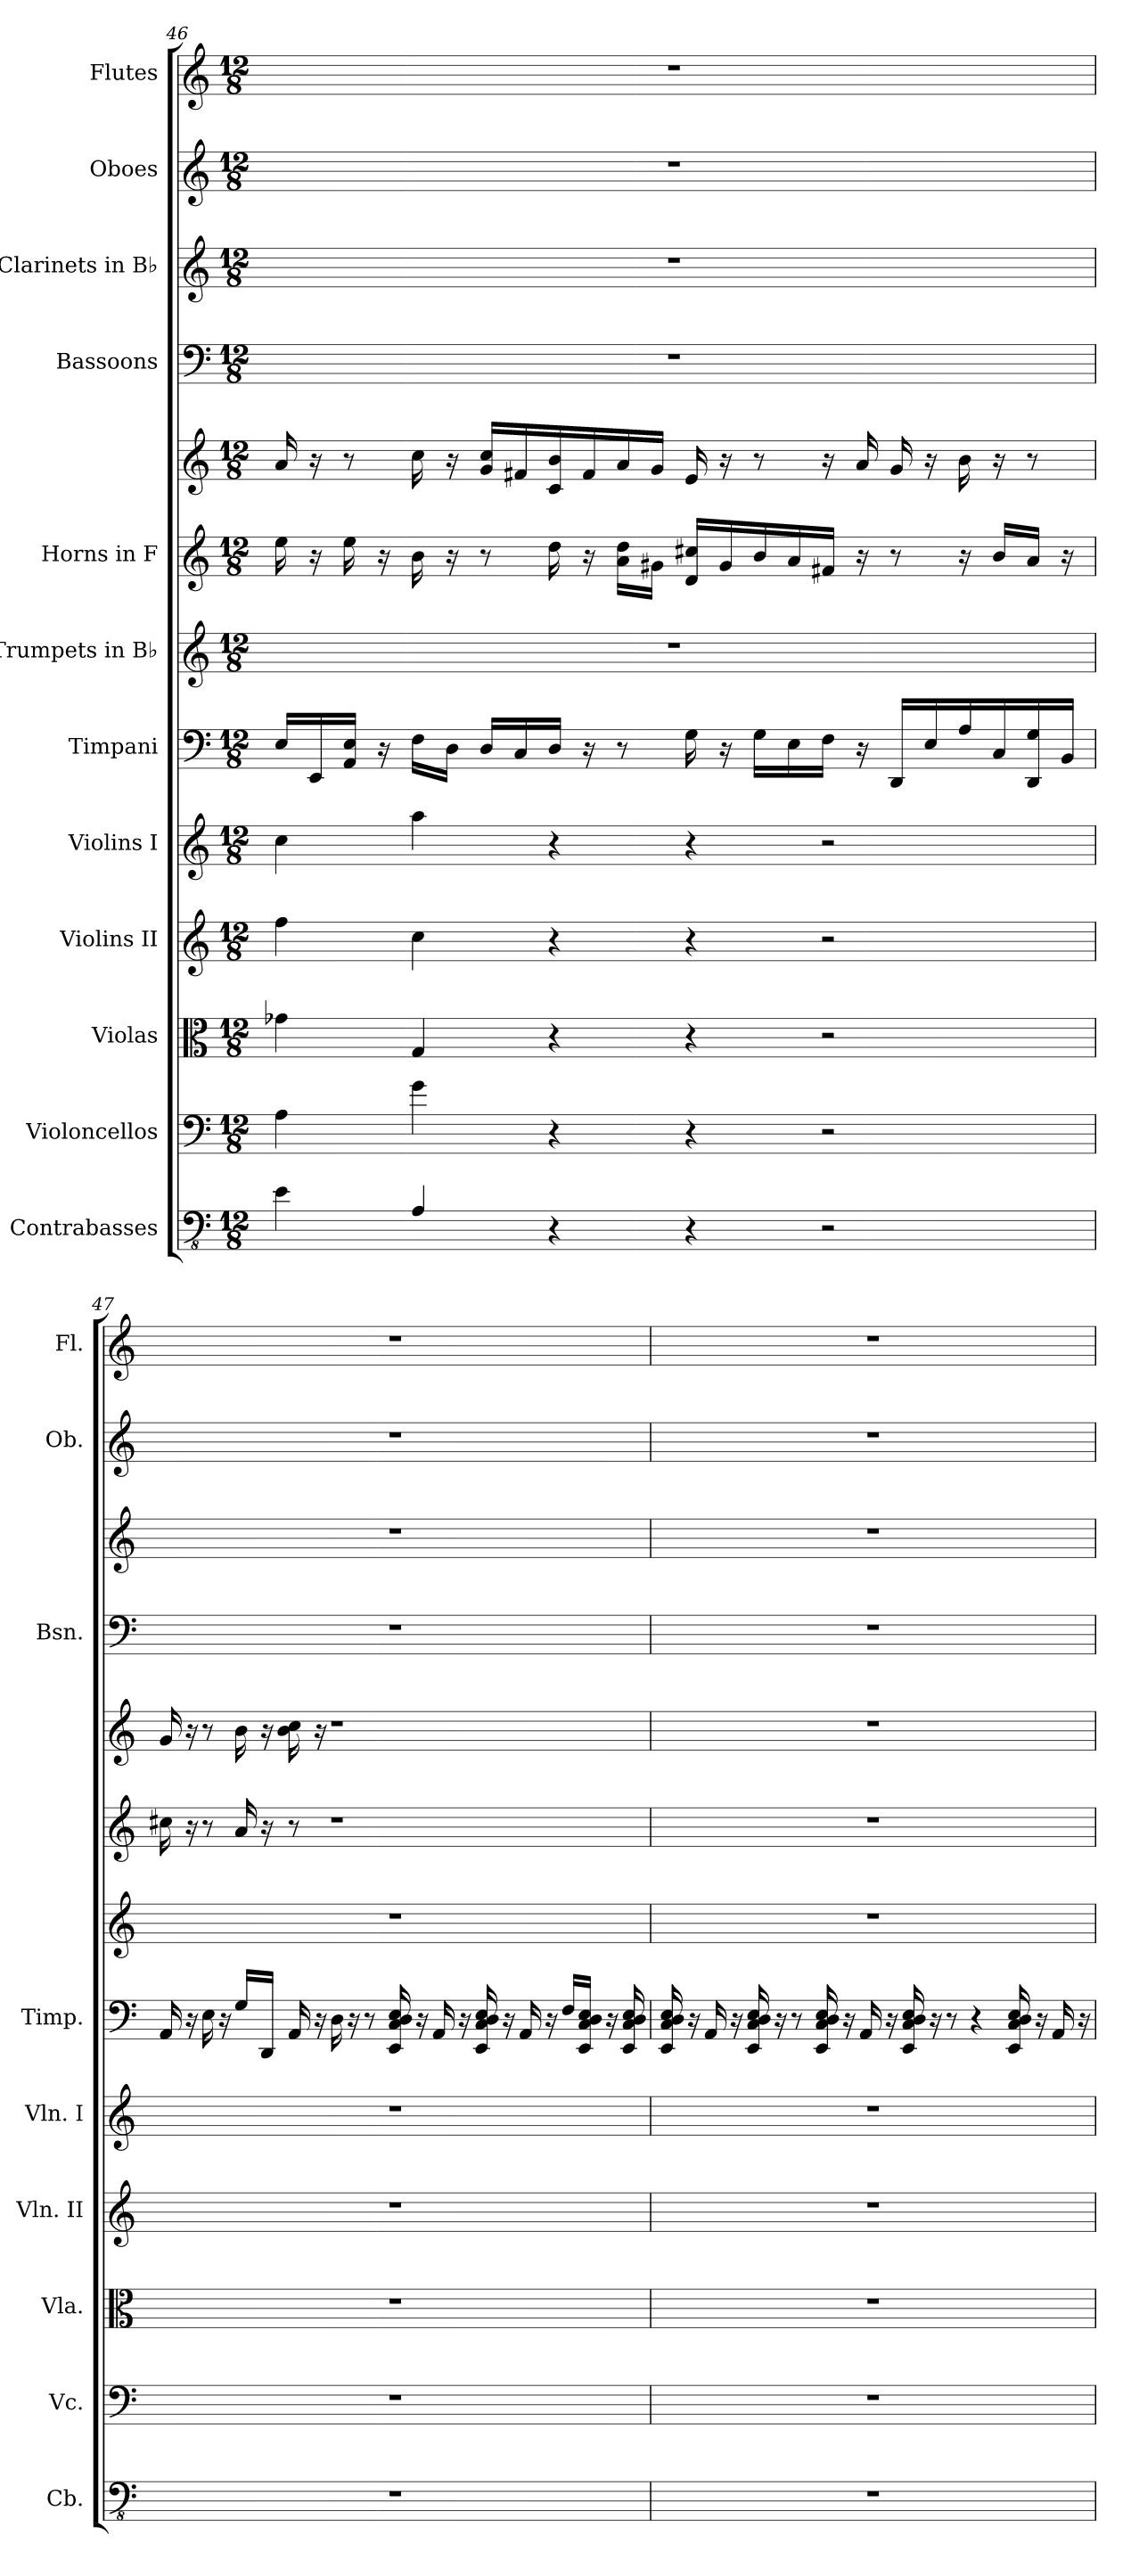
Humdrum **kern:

**kern	**kern	**kern	**kern	**kern	**kern	**kern	**kern	**kern	**kern	**kern	**kern	**kern
*part12	*part11	*part10	*part9	*part8	*part7	*part6	*part5	*part5	*part4	*part3	*part2	*part1
*staff13	*staff12	*staff11	*staff10	*staff9	*staff8	*staff7	*staff6	*staff5	*staff4	*staff3	*staff2	*staff1
*I"Contrabasses	*I"Violoncellos	*I"Violas	*I"Violins II	*I"Violins I	*I"Timpani	*I"Trumpets in B♭	*I"Horns in F	*	*I"Bassoons	*I"Clarinets in B♭	*I"Oboes	*I"Flutes
*I'Cb.	*I'Vc.	*I'Vla.	*I'Vln. II	*I'Vln. I	*I'Timp.	*	*	*	*I'Bsn.	*	*I'Ob.	*I'Fl.
!!LO:PB:g=z
*clefFv4	*clefF4	*clefC3	*clefG2	*clefG2	*clefF4	*clefG2	*clefG2	*clefG2	*clefF4	*clefG2	*clefG2	*clefG2
*ITrd7c12	*	*	*	*	*	*ITrd1c2	*ITrd4c7	*ITrd4c7	*	*ITrd1c2	*	*
*k[]	*k[]	*k[]	*k[]	*k[]	*k[]	*k[b-e-]	*k[b-]	*k[b-]	*k[]	*k[b-e-]	*k[]	*k[]
*M12/8	*M12/8	*M12/8	*M12/8	*M12/8	*M12/8	*M12/8	*M12/8	*M12/8	*M12/8	*M12/8	*M12/8	*M12/8
=46	=46	=46	=46	=46	=46	=46	=46	=46	=46	=46	=46	=46
4EE\	4A\	4g-X\	4ff\	4cc\	16E/LL	1.r	16a\	16d/	1.r	1.r	1.r	1.r
.	.	.	.	.	16EE/	.	16r	16r	.	.	.	.
.	.	.	.	.	16AA/ 16E/JJ	.	16a\	8r	.	.	.	.
.	.	.	.	.	16r	.	16r	.	.	.	.	.
4AAA/	4g\	4G/	4cc\	4aa\	16F\LL	.	16e\	16f\	.	.	.	.
.	.	.	.	.	16D\JJ	.	16r	16r	.	.	.	.
.	.	.	.	.	16D/LL	.	8r	16c/ 16f/LL	.	.	.	.
.	.	.	.	.	16C/	.	.	16Bn/	.	.	.	.
4r	4r	4r	4r	4r	16D/JJ	.	16g\	16F/ 16e/	.	.	.	.
.	.	.	.	.	16r	.	16r	16B/	.	.	.	.
.	.	.	.	.	8r	.	16d\ 16g\LL	16d/	.	.	.	.
.	.	.	.	.	.	.	16c#X\JJ	16c/JJ	.	.	.	.
4r	4r	4r	4r	4r	16G\	.	16G/ 16f#X/LL	16A/	.	.	.	.
.	.	.	.	.	16r	.	16c#/	16r	.	.	.	.
.	.	.	.	.	16G\LL	.	16e/	8r	.	.	.	.
.	.	.	.	.	16E\	.	16d/	.	.	.	.	.
2r	2r	2r	2r	2r	16F\JJ	.	16Bn/JJ	16r	.	.	.	.
.	.	.	.	.	16r	.	16r	16d/	.	.	.	.
.	.	.	.	.	16DD/LL	.	8r	16c/	.	.	.	.
.	.	.	.	.	16E/	.	.	16r	.	.	.	.
.	.	.	.	.	16A/	.	16r	16e\	.	.	.	.
.	.	.	.	.	16C/	.	16e/LL	16r	.	.	.	.
.	.	.	.	.	16DD/ 16G/	.	16d/JJ	8r	.	.	.	.
.	.	.	.	.	16BB/JJ	.	16r	.	.	.	.	.
!!LO:PB:g=z
=47	=47	=47	=47	=47	=47	=47	=47	=47	=47	=47	=47	=47
1.r	1.r	1.r	1.r	1.r	16AA/	1.r	16f#X\	16c/	1.r	1.r	1.r	1.r
.	.	.	.	.	16r	.	16r	16r	.	.	.	.
.	.	.	.	.	16E\	.	8r	8r	.	.	.	.
.	.	.	.	.	16r	.	.	.	.	.	.	.
.	.	.	.	.	16G/LL	.	16d/	16e\	.	.	.	.
.	.	.	.	.	16DD/JJ	.	16r	16r	.	.	.	.
.	.	.	.	.	16AA/	.	8r	16e\ 16f\	.	.	.	.
.	.	.	.	.	16r	.	.	16r	.	.	.	.
.	.	.	.	.	16D\	.	1r	1r	.	.	.	.
.	.	.	.	.	16r	.	.	.	.	.	.	.
.	.	.	.	.	8r	.	.	.	.	.	.	.
.	.	.	.	.	16EE/ 16C/ 16D/ 16E/	.	.	.	.	.	.	.
.	.	.	.	.	16r	.	.	.	.	.	.	.
.	.	.	.	.	16AA/	.	.	.	.	.	.	.
.	.	.	.	.	16r	.	.	.	.	.	.	.
.	.	.	.	.	16EE/ 16C/ 16D/ 16E/	.	.	.	.	.	.	.
.	.	.	.	.	16r	.	.	.	.	.	.	.
.	.	.	.	.	16AA/	.	.	.	.	.	.	.
.	.	.	.	.	16r	.	.	.	.	.	.	.
.	.	.	.	.	16F/LL	.	.	.	.	.	.	.
.	.	.	.	.	16EE/ 16C/ 16D/ 16E/JJ	.	.	.	.	.	.	.
.	.	.	.	.	16r	.	.	.	.	.	.	.
.	.	.	.	.	16EE/ 16C/ 16D/ 16E/	.	.	.	.	.	.	.
!!LO:PB:g=z
=48	=48	=48	=48	=48	=48	=48	=48	=48	=48	=48	=48	=48
1.r	1.r	1.r	1.r	1.r	16EE/ 16C/ 16D/ 16E/	1.r	1.r	1.r	1.r	1.r	1.r	1.r
.	.	.	.	.	16r	.	.	.	.	.	.	.
.	.	.	.	.	16AA/	.	.	.	.	.	.	.
.	.	.	.	.	16r	.	.	.	.	.	.	.
.	.	.	.	.	16EE/ 16C/ 16D/ 16E/	.	.	.	.	.	.	.
.	.	.	.	.	16r	.	.	.	.	.	.	.
.	.	.	.	.	8r	.	.	.	.	.	.	.
.	.	.	.	.	16EE/ 16C/ 16D/ 16E/	.	.	.	.	.	.	.
.	.	.	.	.	16r	.	.	.	.	.	.	.
.	.	.	.	.	16AA/	.	.	.	.	.	.	.
.	.	.	.	.	16r	.	.	.	.	.	.	.
.	.	.	.	.	16EE/ 16C/ 16D/ 16E/	.	.	.	.	.	.	.
.	.	.	.	.	16r	.	.	.	.	.	.	.
.	.	.	.	.	8r	.	.	.	.	.	.	.
.	.	.	.	.	4r	.	.	.	.	.	.	.
.	.	.	.	.	16EE/ 16C/ 16D/ 16E/	.	.	.	.	.	.	.
.	.	.	.	.	16r	.	.	.	.	.	.	.
.	.	.	.	.	16AA/	.	.	.	.	.	.	.
.	.	.	.	.	16r	.	.	.	.	.	.	.
=	=	=	=	=	=	=	=	=	=	=	=	=
*-	*-	*-	*-	*-	*-	*-	*-	*-	*-	*-	*-	*-
